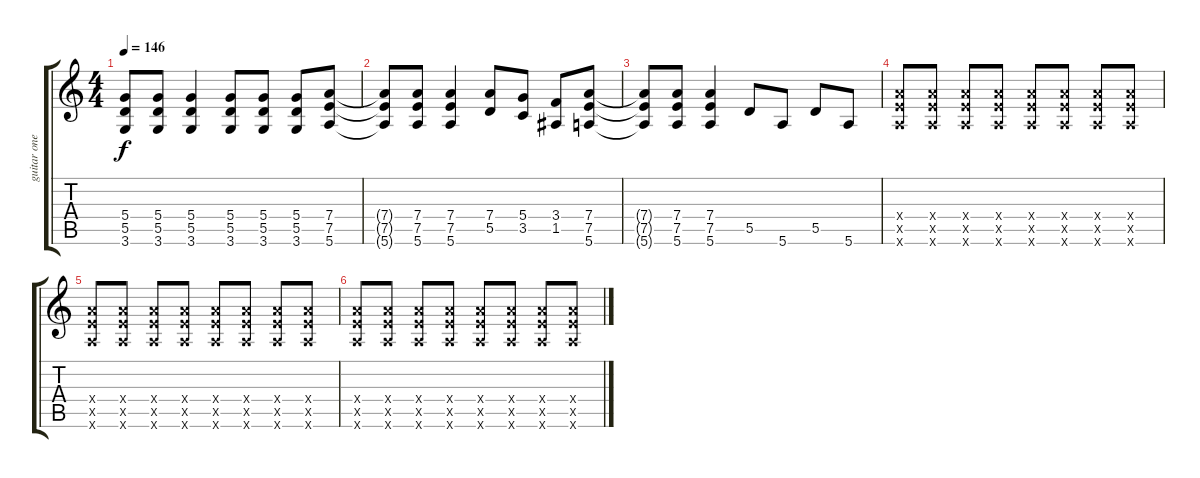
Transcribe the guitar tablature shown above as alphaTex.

\track ("guitar one" "guitar one") {instrument distortionguitar}
\staff {score tabs}
\tuning (E4 B3 G3 D3 A2 E2) {hide}
\ts (4 4)
\tempo 146
\clef g2
\ks c
(5.4{t} 5.5{t} 3.6{t}).8{dy f} (5.4 5.5 3.6).8 (5.4 5.5 3.6).4 (5.4 5.5 3.6).8 (5.4 5.5 3.6).8 (5.4 5.5 3.6).8 (7.4 7.5 5.6).8 |
(7.4{t} 7.5{t} 5.6{t}).8 (7.4 7.5 5.6).8 (7.4 7.5 5.6).4 (7.4 5.5).8 (5.4 3.5).8 (3.4 1.5).8 (7.4 7.5 5.6).8 |
(7.4{t} 7.5{t} 5.6{t}).8 (7.4 7.5 5.6).8 (7.4 7.5 5.6).4 5.5.8 5.6.8 5.5.8 5.6.8 |
(7.4{x} 7.5{x} 5.6{x}).8 (7.4{x} 7.5{x} 5.6{x}).8 (7.4{x} 7.5{x} 5.6{x}).8 (7.4{x} 7.5{x} 5.6{x}).8 (7.4{x} 7.5{x} 5.6{x}).8 (7.4{x} 7.5{x} 5.6{x}).8 (7.4{x} 7.5{x} 5.6{x}).8 (7.4{x} 7.5{x} 5.6{x}).8 |
(7.4{x} 7.5{x} 5.6{x}).8 (7.4{x} 7.5{x} 5.6{x}).8 (7.4{x} 7.5{x} 5.6{x}).8 (7.4{x} 7.5{x} 5.6{x}).8 (7.4{x} 7.5{x} 5.6{x}).8 (7.4{x} 7.5{x} 5.6{x}).8 (7.4{x} 7.5{x} 5.6{x}).8 (7.4{x} 7.5{x} 5.6{x}).8 |
(7.4{x} 7.5{x} 5.6{x}).8 (7.4{x} 7.5{x} 5.6{x}).8 (7.4{x} 7.5{x} 5.6{x}).8 (7.4{x} 7.5{x} 5.6{x}).8 (7.4{x} 7.5{x} 5.6{x}).8 (7.4{x} 7.5{x} 5.6{x}).8 (7.4{x} 7.5{x} 5.6{x}).8 (7.4{x} 7.5{x} 5.6{x}).8
